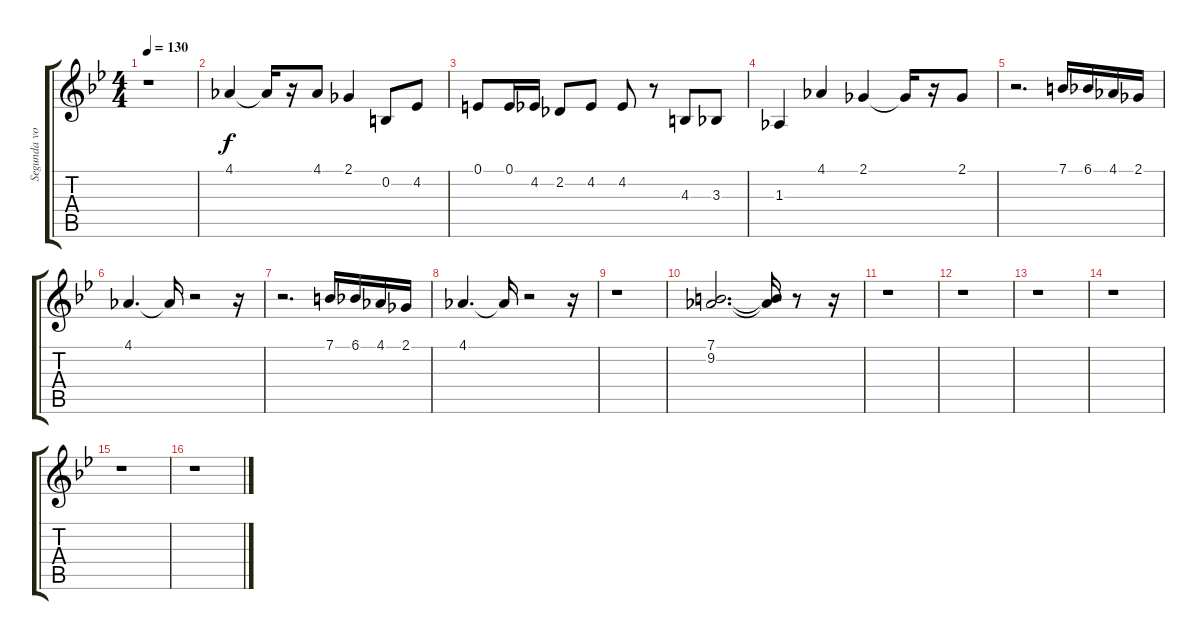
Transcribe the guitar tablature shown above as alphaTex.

\track ("Segunda voz" "Segunda vo") {instrument clarinet}
\staff {score tabs}
\tuning (E4 B3 G3 D3 A2 E2) {hide}
\ts (4 4)
\tempo 130
\clef g2
\ks gminor
r.1{dy f} |
4.1.4 4.1{t}.16 r.16 4.1.8 2.1.4 0.2.8 4.2.8 |
0.1.8 0.1.16 4.2.16 2.2.8 4.2.8 4.2.8 r.8 4.3.8 3.3.8 |
1.3.4 4.1.4 2.1.4 2.1{t}.16 r.16 2.1.8 |
r.2{d} 7.1.16 6.1.16 4.1.16 2.1.16 |
4.1.4{d} 4.1{t}.16 r.2 r.16 |
r.2{d} 7.1.16 6.1.16 4.1.16 2.1.16 |
4.1.4{d} 4.1{t}.16 r.2 r.16 |
r.1 |
(7.1 9.2).2{d} (7.1{t} 9.2{t}).16 r.8 r.16 |
r.1 |
r.1 |
r.1 |
r.1 |
r.1 |
r.1
